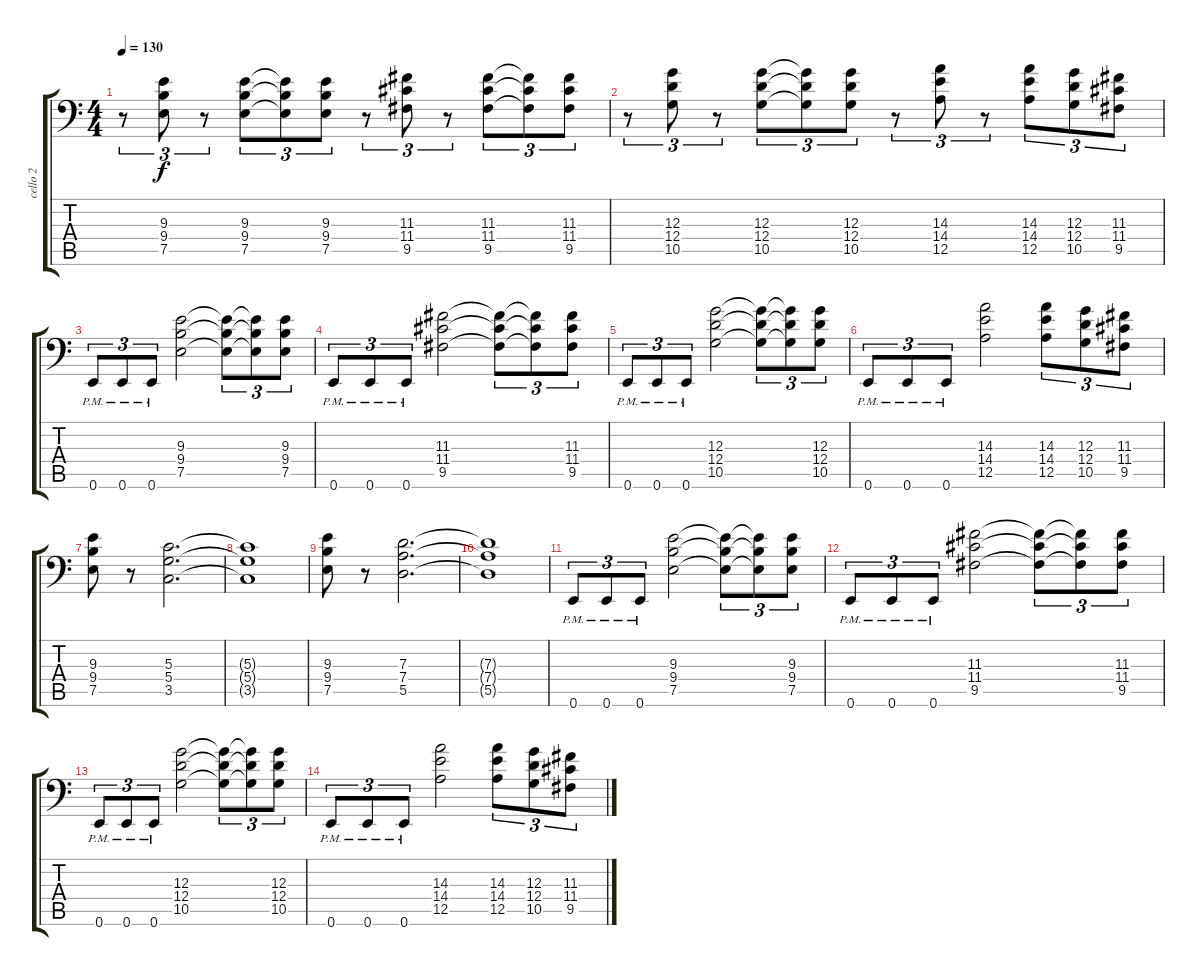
\track ("cello 2" "cello 2") {instrument contrabass}
\staff {score tabs}
\tuning (E3 A2 G2 D2 A1 E1) {hide}
\ts (4 4)
\tempo 130
\clef f4
\ks c
r.8{tu (3 2) dy f} (9.3 9.4 7.5).8{tu (3 2)} r.8{tu (3 2)} (9.3 9.4 7.5).8{tu (3 2)} (9.3{t} 9.4{t} 7.5{t}).8{tu (3 2)} (9.3 9.4 7.5).8{tu (3 2)} r.8{tu (3 2)} (11.3 11.4 9.5).8{tu (3 2)} r.8{tu (3 2)} (11.3 11.4 9.5).8{tu (3 2)} (11.3{t} 11.4{t} 9.5{t}).8{tu (3 2)} (11.3 11.4 9.5).8{tu (3 2)} |
r.8{tu (3 2)} (12.3 12.4 10.5).8{tu (3 2)} r.8{tu (3 2)} (12.3 12.4 10.5).8{tu (3 2)} (12.3{t} 12.4{t} 10.5{t}).8{tu (3 2)} (12.3 12.4 10.5).8{tu (3 2)} r.8{tu (3 2)} (14.3 14.4 12.5).8{tu (3 2)} r.8{tu (3 2)} (14.3 14.4 12.5).8{tu (3 2)} (12.3 12.4 10.5).8{tu (3 2)} (11.3 11.4 9.5).8{tu (3 2)} |
0.6{pm}.8{tu (3 2)} 0.6{pm}.8{tu (3 2)} 0.6{pm}.8{tu (3 2)} (9.3 9.4 7.5).2 (9.3{t} 9.4{t} 7.5{t}).8{tu (3 2)} (9.3{t} 9.4{t} 7.5{t}).8{tu (3 2)} (9.3 9.4 7.5).8{tu (3 2)} |
0.6{pm}.8{tu (3 2)} 0.6{pm}.8{tu (3 2)} 0.6{pm}.8{tu (3 2)} (11.3 11.4 9.5).2 (11.3{t} 11.4{t} 9.5{t}).8{tu (3 2)} (11.3{t} 11.4{t} 9.5{t}).8{tu (3 2)} (11.3 11.4 9.5).8{tu (3 2)} |
0.6{pm}.8{tu (3 2)} 0.6{pm}.8{tu (3 2)} 0.6{pm}.8{tu (3 2)} (12.3 12.4 10.5).2 (12.3{t} 12.4{t} 10.5{t}).8{tu (3 2)} (12.3{t} 12.4{t} 10.5{t}).8{tu (3 2)} (12.3 12.4 10.5).8{tu (3 2)} |
0.6{pm}.8{tu (3 2)} 0.6{pm}.8{tu (3 2)} 0.6{pm}.8{tu (3 2)} (14.3 14.4 12.5).2 (14.3 14.4 12.5).8{tu (3 2)} (12.3 12.4 10.5).8{tu (3 2)} (11.3 11.4 9.5).8{tu (3 2)} |
(9.3 9.4 7.5).8 r.8 (5.3 5.4 3.5).2{d} |
(5.3{t} 5.4{t} 3.5{t}).1 |
(9.3 9.4 7.5).8 r.8 (7.3 7.4 5.5).2{d} |
(7.3{t} 7.4{t} 5.5{t}).1 |
0.6{pm}.8{tu (3 2)} 0.6{pm}.8{tu (3 2)} 0.6{pm}.8{tu (3 2)} (9.3 9.4 7.5).2 (9.3{t} 9.4{t} 7.5{t}).8{tu (3 2)} (9.3{t} 9.4{t} 7.5{t}).8{tu (3 2)} (9.3 9.4 7.5).8{tu (3 2)} |
0.6{pm}.8{tu (3 2)} 0.6{pm}.8{tu (3 2)} 0.6{pm}.8{tu (3 2)} (11.3 11.4 9.5).2 (11.3{t} 11.4{t} 9.5{t}).8{tu (3 2)} (11.3{t} 11.4{t} 9.5{t}).8{tu (3 2)} (11.3 11.4 9.5).8{tu (3 2)} |
0.6{pm}.8{tu (3 2)} 0.6{pm}.8{tu (3 2)} 0.6{pm}.8{tu (3 2)} (12.3 12.4 10.5).2 (12.3{t} 12.4{t} 10.5{t}).8{tu (3 2)} (12.3{t} 12.4{t} 10.5{t}).8{tu (3 2)} (12.3 12.4 10.5).8{tu (3 2)} |
0.6{pm}.8{tu (3 2)} 0.6{pm}.8{tu (3 2)} 0.6{pm}.8{tu (3 2)} (14.3 14.4 12.5).2 (14.3 14.4 12.5).8{tu (3 2)} (12.3 12.4 10.5).8{tu (3 2)} (11.3 11.4 9.5).8{tu (3 2)}
